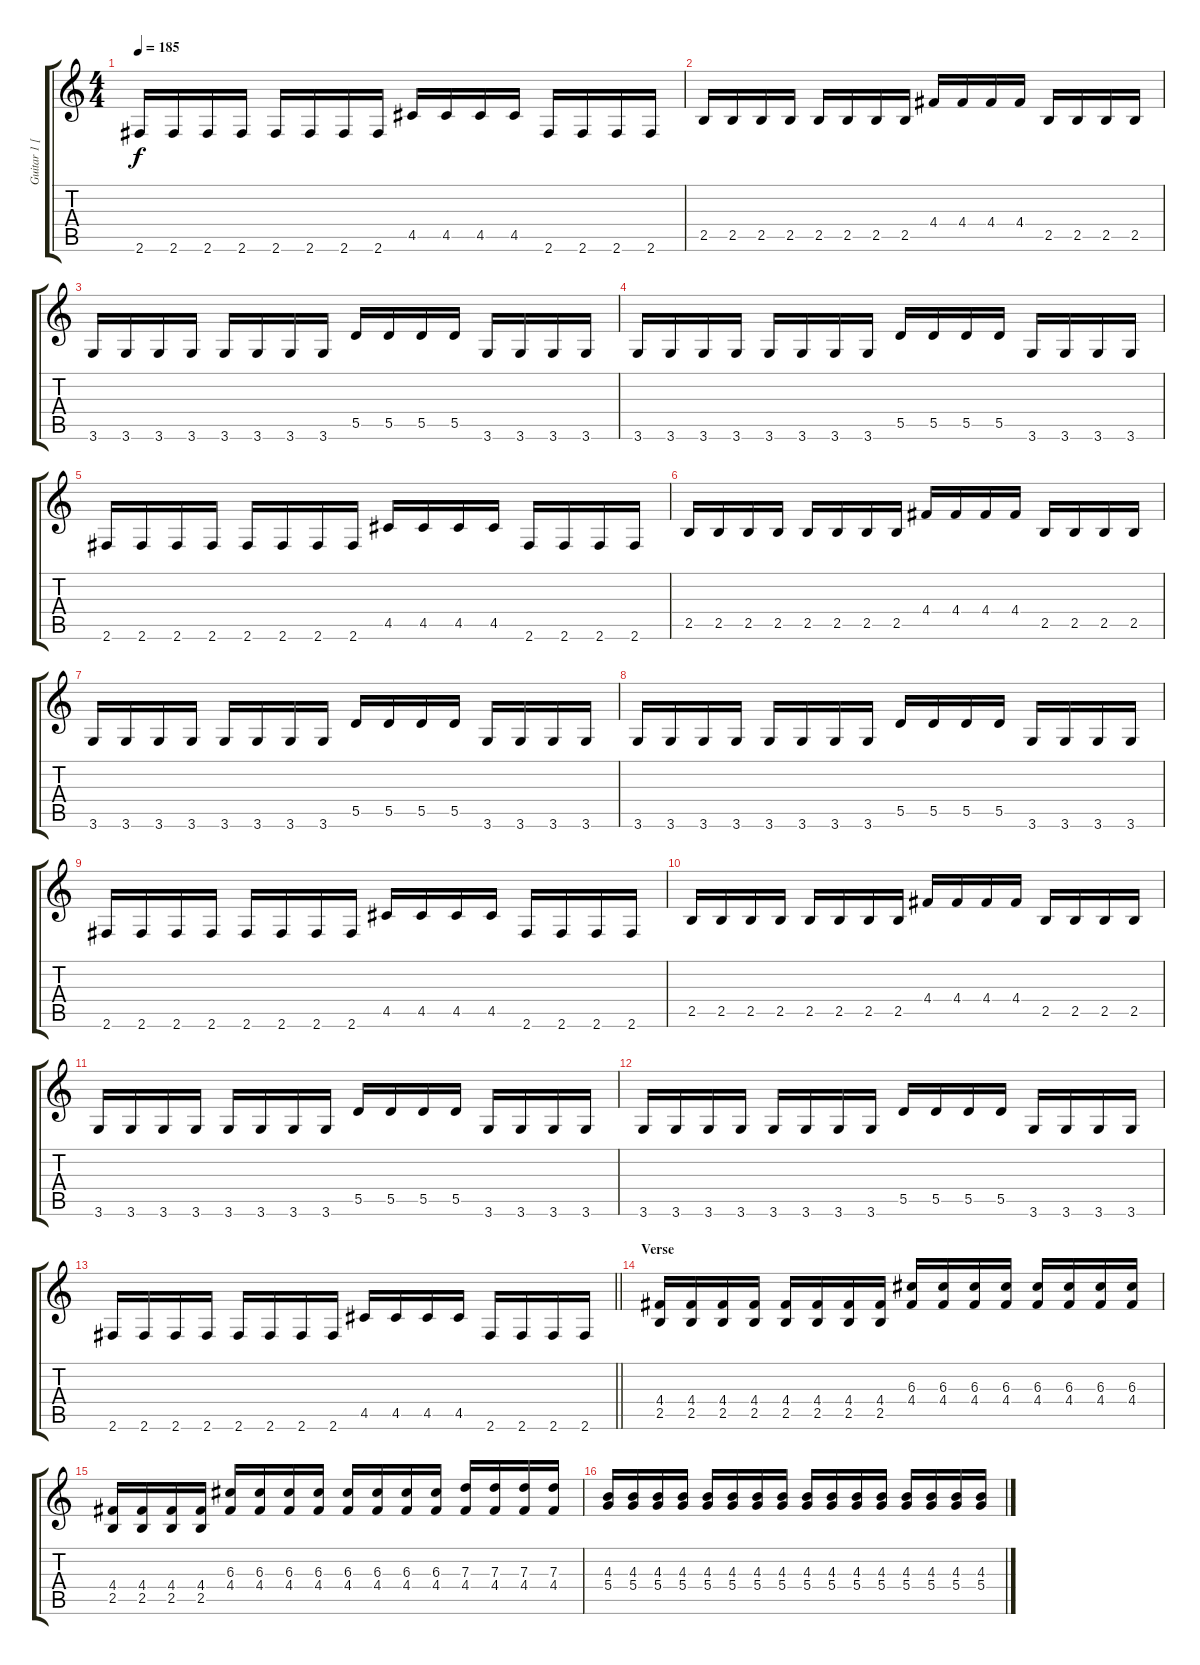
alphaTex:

\track ("Guitar 1 [Left]" "Guitar 1 [") {instrument overdrivenguitar}
\staff {score tabs}
\tuning (E4 B3 G3 D3 A2 E2) {hide}
\ts (4 4)
\tempo 185
\clef g2
\ks c
2.6.16{dy f} 2.6.16 2.6.16 2.6.16 2.6.16 2.6.16 2.6.16 2.6.16 4.5.16 4.5.16 4.5.16 4.5.16 2.6.16 2.6.16 2.6.16 2.6.16 |
2.5.16 2.5.16 2.5.16 2.5.16 2.5.16 2.5.16 2.5.16 2.5.16 4.4.16 4.4.16 4.4.16 4.4.16 2.5.16 2.5.16 2.5.16 2.5.16 |
3.6.16 3.6.16 3.6.16 3.6.16 3.6.16 3.6.16 3.6.16 3.6.16 5.5.16 5.5.16 5.5.16 5.5.16 3.6.16 3.6.16 3.6.16 3.6.16 |
3.6.16 3.6.16 3.6.16 3.6.16 3.6.16 3.6.16 3.6.16 3.6.16 5.5.16 5.5.16 5.5.16 5.5.16 3.6.16 3.6.16 3.6.16 3.6.16 |
2.6.16 2.6.16 2.6.16 2.6.16 2.6.16 2.6.16 2.6.16 2.6.16 4.5.16 4.5.16 4.5.16 4.5.16 2.6.16 2.6.16 2.6.16 2.6.16 |
2.5.16 2.5.16 2.5.16 2.5.16 2.5.16 2.5.16 2.5.16 2.5.16 4.4.16 4.4.16 4.4.16 4.4.16 2.5.16 2.5.16 2.5.16 2.5.16 |
3.6.16 3.6.16 3.6.16 3.6.16 3.6.16 3.6.16 3.6.16 3.6.16 5.5.16 5.5.16 5.5.16 5.5.16 3.6.16 3.6.16 3.6.16 3.6.16 |
3.6.16 3.6.16 3.6.16 3.6.16 3.6.16 3.6.16 3.6.16 3.6.16 5.5.16 5.5.16 5.5.16 5.5.16 3.6.16 3.6.16 3.6.16 3.6.16 |
2.6.16 2.6.16 2.6.16 2.6.16 2.6.16 2.6.16 2.6.16 2.6.16 4.5.16 4.5.16 4.5.16 4.5.16 2.6.16 2.6.16 2.6.16 2.6.16 |
2.5.16 2.5.16 2.5.16 2.5.16 2.5.16 2.5.16 2.5.16 2.5.16 4.4.16 4.4.16 4.4.16 4.4.16 2.5.16 2.5.16 2.5.16 2.5.16 |
3.6.16 3.6.16 3.6.16 3.6.16 3.6.16 3.6.16 3.6.16 3.6.16 5.5.16 5.5.16 5.5.16 5.5.16 3.6.16 3.6.16 3.6.16 3.6.16 |
3.6.16 3.6.16 3.6.16 3.6.16 3.6.16 3.6.16 3.6.16 3.6.16 5.5.16 5.5.16 5.5.16 5.5.16 3.6.16 3.6.16 3.6.16 3.6.16 |
\barLineRight lightlight
2.6.16 2.6.16 2.6.16 2.6.16 2.6.16 2.6.16 2.6.16 2.6.16 4.5.16 4.5.16 4.5.16 4.5.16 2.6.16 2.6.16 2.6.16 2.6.16 |
\section ("" "Verse")
(4.4 2.5).16 (4.4 2.5).16 (4.4 2.5).16 (4.4 2.5).16 (4.4 2.5).16 (4.4 2.5).16 (4.4 2.5).16 (4.4 2.5).16 (6.3 4.4).16 (6.3 4.4).16 (6.3 4.4).16 (6.3 4.4).16 (6.3 4.4).16 (6.3 4.4).16 (6.3 4.4).16 (6.3 4.4).16 |
(4.4 2.5).16 (4.4 2.5).16 (4.4 2.5).16 (4.4 2.5).16 (6.3 4.4).16 (6.3 4.4).16 (6.3 4.4).16 (6.3 4.4).16 (6.3 4.4).16 (6.3 4.4).16 (6.3 4.4).16 (6.3 4.4).16 (7.3 4.4).16 (7.3 4.4).16 (7.3 4.4).16 (7.3 4.4).16 |
(4.3 5.4).16 (4.3 5.4).16 (4.3 5.4).16 (4.3 5.4).16 (4.3 5.4).16 (4.3 5.4).16 (4.3 5.4).16 (4.3 5.4).16 (4.3 5.4).16 (4.3 5.4).16 (4.3 5.4).16 (4.3 5.4).16 (4.3 5.4).16 (4.3 5.4).16 (4.3 5.4).16 (4.3 5.4).16
